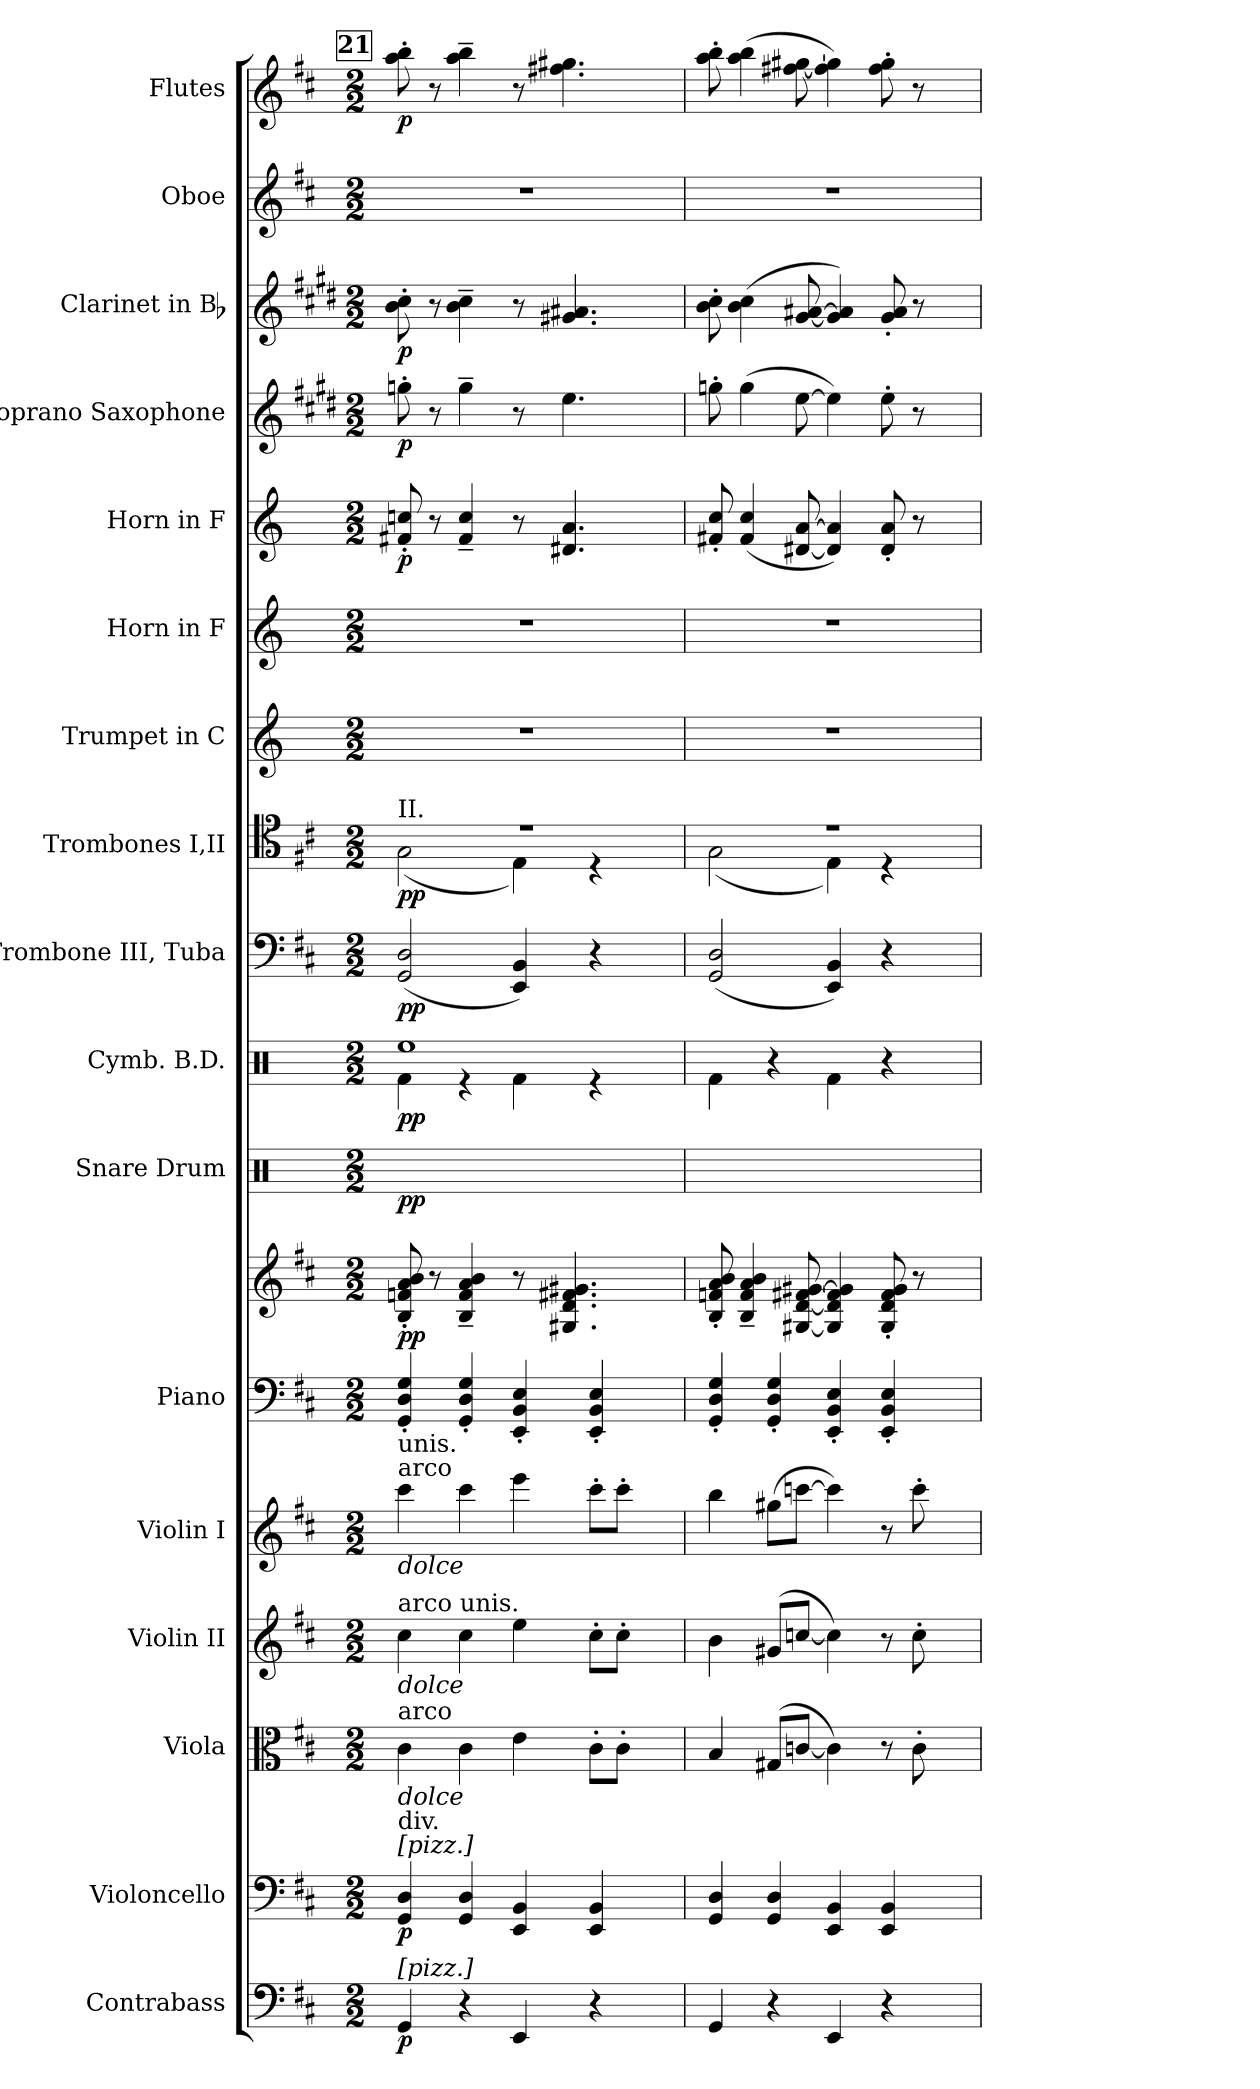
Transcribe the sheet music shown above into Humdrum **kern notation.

**kern	**dynam	**kern	**dynam	**kern	**kern	**kern	**kern	**kern	**dynam	**kern	**dynam	**kern	**dynam	**kern	**dynam	**kern	**dynam	**kern	**kern	**kern	**dynam	**kern	**dynam	**kern	**dynam	**kern	**kern	**dynam
*part17	*part17	*part16	*part16	*part15	*part14	*part13	*part12	*part12	*part12	*part11	*part11	*part10	*part10	*part9	*part9	*part8	*part8	*part7	*part6	*part5	*part5	*part4	*part4	*part3	*part3	*part2	*part1	*part1
*staff18	*staff18	*staff17	*staff17	*staff16	*staff15	*staff14	*staff13	*staff12	*staff12/13	*staff11	*staff11	*staff10	*staff10	*staff9	*staff9	*staff8	*staff8	*staff7	*staff6	*staff5	*staff5	*staff4	*staff4	*staff3	*staff3	*staff2	*staff1	*staff1
*I"Contrabass	*	*I"Violoncello	*	*I"Viola	*I"Violin II	*I"Violin I	*I"Piano	*	*	*I"Snare Drum	*	*I"Cymb. B.D.	*	*I"Trombone III, Tuba	*	*I"Trombones I,II	*	*I"Trumpet in C	*I"Horn in F	*I"Horn in F	*	*I"Soprano Saxophone	*	*I"Clarinet in Bb	*	*I"Oboe	*I"Flutes	*
*I'Cb.	*	*I'Vc.	*	*I'Vla.	*I'Vln. II	*I'Vln. I	*I'Pno.	*	*	*	*	*	*	*I'Tba.	*	*I'Tbn.	*	*	*I'Hn.	*I'Hn.	*	*I'Sop. Sax.	*	*I'Cl.	*	*I'Ob.	*I'Fl.	*
!!LO:PB:g=z
*clefF4	*	*clefF4	*	*clefC3	*clefG2	*clefG2	*clefF4	*clefG2	*	*clefX	*	*clefX	*	*clefF4	*	*clefC4	*	*clefG2	*clefG2	*clefG2	*	*clefG2	*	*clefG2	*	*clefG2	*clefG2	*
*ITrd7c12	*	*	*	*	*	*	*	*	*	*	*	*	*	*	*	*	*	*	*ITrd4c7	*ITrd4c7	*	*ITrd1c2	*	*ITrd1c2	*	*	*	*
*k[f#c#]	*	*k[f#c#]	*	*k[f#c#]	*k[f#c#]	*k[f#c#]	*k[f#c#]	*k[f#c#]	*	*k[]	*	*k[]	*	*k[f#c#]	*	*k[f#c#]	*	*k[]	*k[b-]	*k[b-]	*	*k[f#c#]	*	*k[f#c#]	*	*k[f#c#]	*k[f#c#]	*
*D:	*	*D:	*	*D:	*D:	*D:	*D:	*D:	*	*C:	*	*C:	*	*D:	*	*D:	*	*C:	*F:	*F:	*	*D:	*	*D:	*	*D:	*D:	*
*M2/2	*	*M2/2	*	*M2/2	*M2/2	*M2/2	*M2/2	*M2/2	*	*M2/2	*	*M2/2	*	*M2/2	*	*M2/2	*	*M2/2	*M2/2	*M2/2	*	*M2/2	*	*M2/2	*	*M2/2	*M2/2	*
*MM160	*	*MM160	*	*MM160	*MM160	*MM160	*MM160	*MM160	*	*MM160	*	*MM160	*	*MM160	*	*MM160	*	*MM160	*MM160	*MM160	*	*MM160	*	*MM160	*	*MM160	*MM160	*
!!LO:REH:place=s1:B:color=#000000:enc=box:fs=9.9988:t=21
=182	=182	=182	=182	=182	=182	=182	=182	=182	=182	=182	=182	=182	=182	=182	=182	=182	=182	=182	=182	=182	=182	=182	=182	=182	=182	=182	=182	=182
.	.	.	.	.	.	.	.	.	.	8qRi/	.	.	.	.	.	.	.	.	.	.	.	.	.	.	.	.	.	.
*	*	*	*	*	*	*	*	*	*	*	*	*^	*	*	*	*^	*	*	*	*	*	*	*	*	*	*	*	*
!	!	!	!	!	!	!	!	!	!	!	!	!	!	!	!	!	!LO:TX:a:t=II.	!	!	!	!	!	!	!	!	!	!	!	!	!
!	!	!	!	!	!	!LO:TX:a:t=arco	!	!	!	!	!	!	!	!	!	!	!	!	!	!	!	!	!	!	!	!	!	!	!	!
!	!	!	!	!	!	!LO:TX:t=unis.	!	!	!	!	!	!	!	!	!	!	!	!	!	!	!	!	!	!	!	!	!	!	!	!
!	!	!	!	!	!	!LO:TX:b:i:t=dolce	!	!	!	!	!	!	!	!	!	!	!	!	!	!	!	!	!	!	!	!	!	!	!	!
!	!	!	!	!	!LO:TX:a:t=arco unis.	!	!	!	!	!	!	!	!	!	!	!	!	!	!	!	!	!	!	!	!	!	!	!	!	!
!	!	!	!	!	!LO:TX:b:i:t=dolce	!	!	!	!	!	!	!	!	!	!	!	!	!	!	!	!	!	!	!	!	!	!	!	!	!
!	!	!	!	!LO:TX:a:t=arco	!	!	!	!	!	!	!	!	!	!	!	!	!	!	!	!	!	!	!	!	!	!	!	!	!	!
!	!	!	!	!LO:TX:b:i:t=dolce	!	!	!	!	!	!	!	!	!	!	!	!	!	!	!	!	!	!	!	!	!	!	!	!	!	!
!	!	!LO:TX:a:t=[pizz.]	!	!	!	!	!	!	!	!	!	!	!	!	!	!	!	!	!	!	!	!	!	!	!	!	!	!	!	!
!	!	!LO:TX:a:t=div.	!	!	!	!	!	!	!	!	!	!	!	!	!	!	!	!	!	!	!	!	!	!	!	!	!	!	!	!
!LO:TX:a:t=[pizz.]	!	!	!	!	!	!	!	!	!	!	!	!	!	!	!	!	!	!	!	!	!	!	!	!	!	!	!	!	!	!
4GGGi/	p	4GGi/ 4Di	p	4c#i\	4cc#i\	4ccc#i\	4GGi/' 4Di' 4Gi'	8Bi/' 8fni' 8ai' 8bi'	pp	4Ri\	pp	1Reei	4Rfi\	pp	(2GGi/ 2Di	pp	1r	(2Gi\	pp	1r	1r	8Bni/' 8fni'	p	8ffn'i\	p	8ai\' 8bi'	p	1r	8aai\' 8bbi'	p
.	.	.	.	.	.	.	.	8r	.	.	.	.	.	.	.	.	.	.	.	.	.	8r	.	8r	.	8r	.	.	8r	.
4r	.	4GGi/ 4Di	.	4c#i\	4cc#i\	4ccc#i\	4GGi/' 4Di' 4Gi'	4Bi/~ 4fi~ 4ai~ 4bi~	.	4Ri\	.	.	4r	.	.	.	.	.	.	.	.	4Bi/~ 4fi~	.	4ff~i\	.	4ai\~ 4bi~	.	.	4aai\~ 4bbi~	.
.	.	.	.	.	.	.	.	.	.	8qRi/	.	.	.	.	.	.	.	.	.	.	.	.	.	.	.	.	.	.	.	.
4EEEi/	.	4EEi/ 4BBi	.	4ei\	4eei\	4eeei\	4EEi/' 4BBi' 4Ei'	8r	.	4Ri\	.	.	4Rfi\	.	4EEi/ 4BBi)	.	.	4Ei\)	.	.	.	8r	.	8r	.	8r	.	.	8r	.
.	.	.	.	.	.	.	.	4.G#Xi/ 4.di 4.f#Xi 4.g#Xi	.	.	.	.	.	.	.	.	.	.	.	.	.	4.G#Xi/ 4.di	.	4.ddi\	.	4.f#Xi/ 4.g#Xi	.	.	4.ff#Xi\ 4.gg#Xi	.
4r	.	4EEi/ 4BBi	.	8c#'i\L	8cc#'i\L	8ccc#'i\L	4EEi/' 4BBi' 4Ei'	.	.	4Ri\	.	.	4r	.	4r	.	.	4r	.	.	.	.	.	.	.	.	.	.	.	.
.	.	.	.	8c#'i\J	8cc#'i\J	8ccc#'i\J	.	.	.	.	.	.	.	.	.	.	.	.	.	.	.	.	.	.	.	.	.	.	.	.
*	*	*	*	*	*	*	*	*	*	*	*	*v	*v	*	*	*	*	*	*	*	*	*	*	*	*	*	*	*	*	*
=183	=183	=183	=183	=183	=183	=183	=183	=183	=183	=183	=183	=183	=183	=183	=183	=183	=183	=183	=183	=183	=183	=183	=183	=183	=183	=183	=183	=183	=183
.	.	.	.	.	.	.	.	.	.	8qRi/	.	.	.	.	.	.	.	.	.	.	.	.	.	.	.	.	.	.	.
4GGGi/	.	4GGi/ 4Di	.	4Bi/	4bi\	4bbi\	4GGi/' 4Di' 4Gi'	8Bi/' 8fni' 8ai' 8bi'	.	4Ri\	.	4Rfi\	.	(2GGi/ 2Di	.	1r	(2Gi\	.	1r	1r	8Bni/' 8fi'	.	8ffn'i\	.	8ai\' 8bi'	.	1r	8aai\' 8bbi'	.
.	.	.	.	.	.	.	.	4Bi/~ 4fi~ 4ai~ 4bi~	.	.	.	.	.	.	.	.	.	.	.	.	(4Bi/ 4fi	.	(4ffi\	.	(4ai\ 4bi	.	.	(4aai\ 4bbi	.
4r	.	4GGi/ 4Di	.	(8G#Xi/L	(8g#Xi/L	(8gg#Xi\L	4GGi/' 4Di' 4Gi'	.	.	4Ri\	.	4r	.	.	.	.	.	.	.	.	.	.	.	.	.	.	.	.	.
.	.	.	.	[>8cni/J	[>8ccni/J	[>8cccni\J	.	[<8G#Xi/ [<8di [<8f#Xi [>8g#Xi	.	.	.	.	.	.	.	.	.	.	.	.	[<8G#Xi/ [>8di	.	[>8ddi\	.	[<8f#i/ [>8g#Xi	.	.	[<8ff#Xi\ [>8gg#Xi	.
.	.	.	.	.	.	.	.	.	.	8qRi/	.	.	.	.	.	.	.	.	.	.	.	.	.	.	.	.	.	.	.
4EEEi/	.	4EEi/ 4BBi	.	4ci\])	4cci\])	4ccci\])	4EEi/' 4BBi' 4Ei'	4G#i/] 4di] 4f#i] 4g#i]	.	4Ri\	.	4Rfi\	.	4EEi/ 4BBi)	.	.	4Ei\)	.	.	.	4G#i/] 4di])	.	4ddi\])	.	4f#i/] 4g#i])	.	.	4ff#i\] 4gg#i])	.
4r	.	4EEi/ 4BBi	.	8r	8r	8r	4EEi/' 4BBi' 4Ei'	8G#i/' 8di' 8f#i' 8g#i'	.	4Ri\	.	4r	.	4r	.	.	4r	.	.	.	8G#i/' 8di'	.	8dd'i\	.	8f#i/' 8g#i'	.	.	8ff#i\' 8gg#i'	.
.	.	.	.	8c'i\	8cc'i\	8ccc'i\	.	8r	.	.	.	.	.	.	.	.	.	.	.	.	8r	.	8r	.	8r	.	.	8r	.
*	*	*	*	*	*	*	*	*	*	*	*	*	*	*	*	*v	*v	*	*	*	*	*	*	*	*	*	*	*	*
=	=	=	=	=	=	=	=	=	=	=	=	=	=	=	=	=	=	=	=	=	=	=	=	=	=	=	=	=
*-	*-	*-	*-	*-	*-	*-	*-	*-	*-	*-	*-	*-	*-	*-	*-	*-	*-	*-	*-	*-	*-	*-	*-	*-	*-	*-	*-	*-
